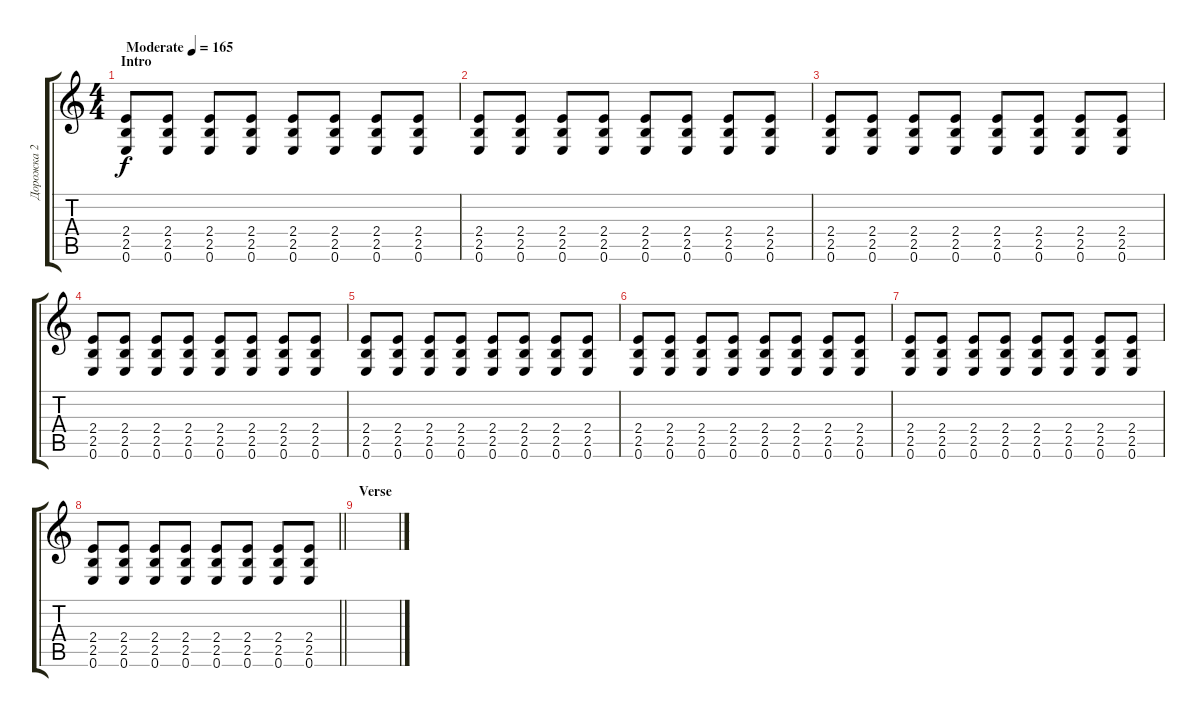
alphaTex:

\track ("Дорожка 2" "Дорожка 2") {instrument distortionguitar}
\staff {score tabs}
\tuning (E4 B3 G3 D3 A2 E2) {hide}
\ts (4 4)
\section ("" "Intro")
\tempo (165 "Moderate")
\clef g2
\ks c
(2.4 2.5 0.6).8{dy f instrument distortionguitar} (2.4 2.5 0.6).8 (2.4 2.5 0.6).8 (2.4 2.5 0.6).8 (2.4 2.5 0.6).8 (2.4 2.5 0.6).8 (2.4 2.5 0.6).8 (2.4 2.5 0.6).8 |
(2.4 2.5 0.6).8 (2.4 2.5 0.6).8 (2.4 2.5 0.6).8 (2.4 2.5 0.6).8 (2.4 2.5 0.6).8 (2.4 2.5 0.6).8 (2.4 2.5 0.6).8 (2.4 2.5 0.6).8 |
(2.4 2.5 0.6).8 (2.4 2.5 0.6).8 (2.4 2.5 0.6).8 (2.4 2.5 0.6).8 (2.4 2.5 0.6).8 (2.4 2.5 0.6).8 (2.4 2.5 0.6).8 (2.4 2.5 0.6).8 |
(2.4 2.5 0.6).8 (2.4 2.5 0.6).8 (2.4 2.5 0.6).8 (2.4 2.5 0.6).8 (2.4 2.5 0.6).8 (2.4 2.5 0.6).8 (2.4 2.5 0.6).8 (2.4 2.5 0.6).8 |
(2.4 2.5 0.6).8 (2.4 2.5 0.6).8 (2.4 2.5 0.6).8 (2.4 2.5 0.6).8 (2.4 2.5 0.6).8 (2.4 2.5 0.6).8 (2.4 2.5 0.6).8 (2.4 2.5 0.6).8 |
(2.4 2.5 0.6).8 (2.4 2.5 0.6).8 (2.4 2.5 0.6).8 (2.4 2.5 0.6).8 (2.4 2.5 0.6).8 (2.4 2.5 0.6).8 (2.4 2.5 0.6).8 (2.4 2.5 0.6).8 |
(2.4 2.5 0.6).8 (2.4 2.5 0.6).8 (2.4 2.5 0.6).8 (2.4 2.5 0.6).8 (2.4 2.5 0.6).8 (2.4 2.5 0.6).8 (2.4 2.5 0.6).8 (2.4 2.5 0.6).8 |
\barLineRight lightlight
(2.4 2.5 0.6).8 (2.4 2.5 0.6).8 (2.4 2.5 0.6).8 (2.4 2.5 0.6).8 (2.4 2.5 0.6).8 (2.4 2.5 0.6).8 (2.4 2.5 0.6).8 (2.4 2.5 0.6).8 |
\section ("" "Verse")
